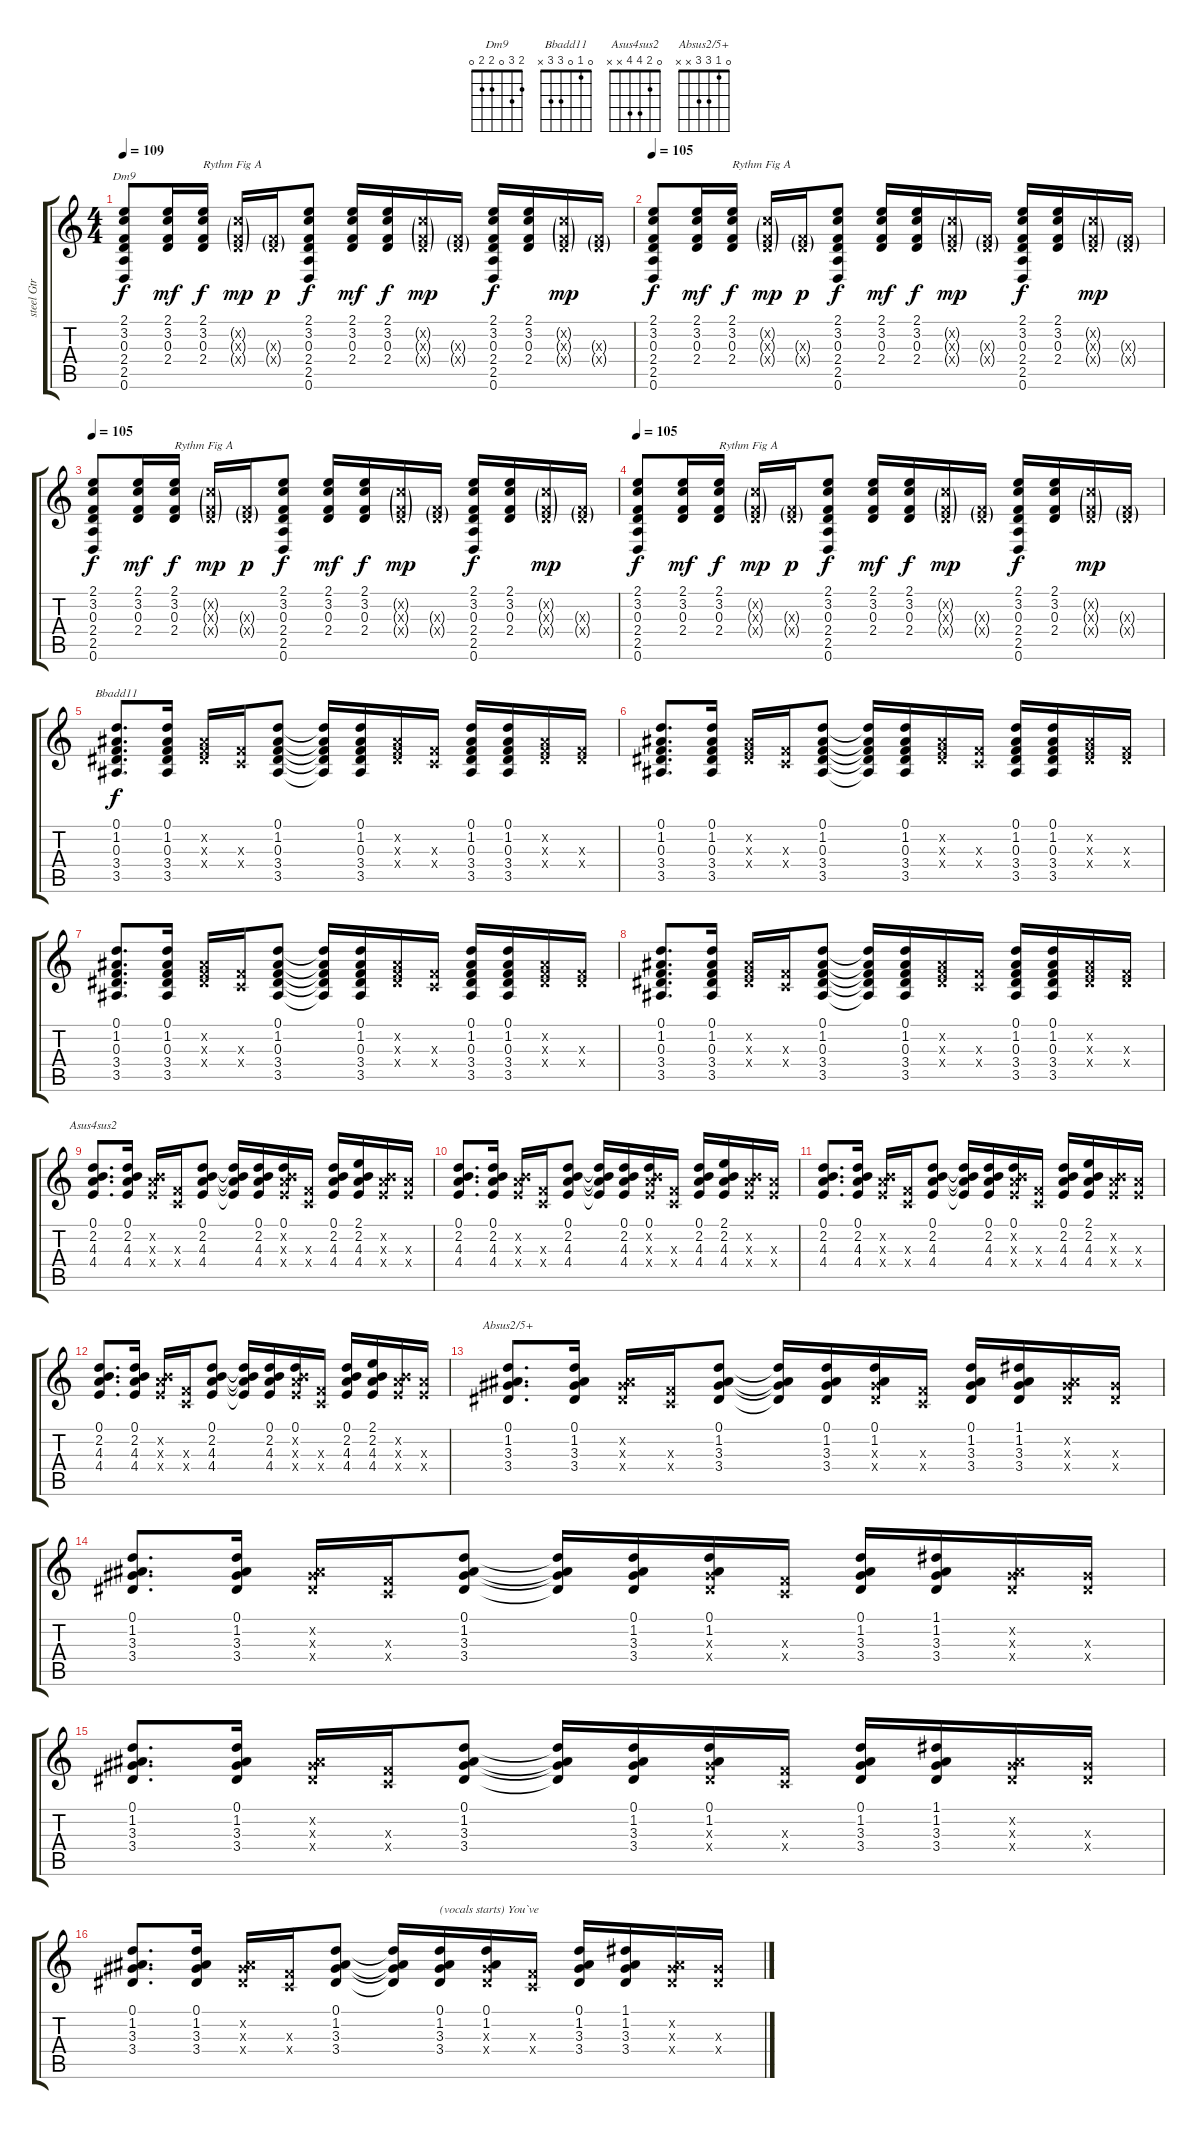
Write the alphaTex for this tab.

\track ("steel Gtr" "steel Gtr") {instrument acousticguitarsteel}
\staff {score tabs}
\tuning (D4 A3 F3 C3 G2 D2) {hide}
\chord ("Dm9" 2 3 0 2 2 0)
\chord ("Bbadd11" 0 1 0 3 3 x)
\chord ("Asus4sus2" 0 2 4 4 x x)
\chord ("Absus2/5+" 0 1 3 3 x x)
\ts (4 4)
\tempo 109
\tempo 105
\tempo 109
\clef g2
\ks c
(2.1 3.2 0.3 2.4 2.5 0.6).8{ch "Dm9" dy f volume 3 instrument acousticguitarsteel} (2.1 3.2 0.3 2.4).16{dy mf} (2.1 3.2 0.3 2.4).16{txt "Rythm Fig A" dy f} (3.2{g x} 0.3{g x} 2.4{g x}).16{dy mp} (0.3{g x} 2.4{g x}).16{dy p} (2.1 3.2 0.3 2.4 2.5 0.6).8{dy f} (2.1 3.2 0.3 2.4).16{dy mf} (2.1 3.2 0.3 2.4).16{dy f} (3.2{g x} 0.3{g x} 2.4{g x}).16{dy mp} (0.3{g x} 2.4{g x}).16 (2.1 3.2 0.3 2.4 2.5 0.6).16{dy f} (2.1 3.2 0.3 2.4).16 (3.2{g x} 0.3{g x} 2.4{g x}).16{dy mp} (0.3{g x} 2.4{g x}).16 |
\tempo 105
(2.1 3.2 0.3 2.4 2.5 0.6).8{dy f volume 5} (2.1 3.2 0.3 2.4).16{dy mf} (2.1 3.2 0.3 2.4).16{txt "Rythm Fig A" dy f} (3.2{g x} 0.3{g x} 2.4{g x}).16{dy mp} (0.3{g x} 2.4{g x}).16{dy p} (2.1 3.2 0.3 2.4 2.5 0.6).8{dy f} (2.1 3.2 0.3 2.4).16{dy mf} (2.1 3.2 0.3 2.4).16{dy f} (3.2{g x} 0.3{g x} 2.4{g x}).16{dy mp} (0.3{g x} 2.4{g x}).16 (2.1 3.2 0.3 2.4 2.5 0.6).16{dy f} (2.1 3.2 0.3 2.4).16 (3.2{g x} 0.3{g x} 2.4{g x}).16{dy mp} (0.3{g x} 2.4{g x}).16 |
\tempo 105
(2.1 3.2 0.3 2.4 2.5 0.6).8{dy f} (2.1 3.2 0.3 2.4).16{dy mf} (2.1 3.2 0.3 2.4).16{txt "Rythm Fig A" dy f} (3.2{g x} 0.3{g x} 2.4{g x}).16{dy mp} (0.3{g x} 2.4{g x}).16{dy p} (2.1 3.2 0.3 2.4 2.5 0.6).8{dy f} (2.1 3.2 0.3 2.4).16{dy mf} (2.1 3.2 0.3 2.4).16{dy f} (3.2{g x} 0.3{g x} 2.4{g x}).16{dy mp} (0.3{g x} 2.4{g x}).16 (2.1 3.2 0.3 2.4 2.5 0.6).16{dy f} (2.1 3.2 0.3 2.4).16 (3.2{g x} 0.3{g x} 2.4{g x}).16{dy mp} (0.3{g x} 2.4{g x}).16 |
\tempo 105
(2.1 3.2 0.3 2.4 2.5 0.6).8{dy f volume 7} (2.1 3.2 0.3 2.4).16{dy mf} (2.1 3.2 0.3 2.4).16{txt "Rythm Fig A" dy f} (3.2{g x} 0.3{g x} 2.4{g x}).16{dy mp} (0.3{g x} 2.4{g x}).16{dy p} (2.1 3.2 0.3 2.4 2.5 0.6).8{dy f} (2.1 3.2 0.3 2.4).16{dy mf} (2.1 3.2 0.3 2.4).16{dy f} (3.2{g x} 0.3{g x} 2.4{g x}).16{dy mp} (0.3{g x} 2.4{g x}).16 (2.1 3.2 0.3 2.4 2.5 0.6).16{dy f} (2.1 3.2 0.3 2.4).16 (3.2{g x} 0.3{g x} 2.4{g x}).16{dy mp} (0.3{g x} 2.4{g x}).16 |
(0.1 1.2 0.3 3.4 3.5).8{d ch "Bbadd11" dy f} (0.1 1.2 0.3 3.4 3.5).16 (1.2{x} 0.3{x} 3.4{x}).16 (0.3{x} 0.4{x}).16 (0.1 1.2 0.3 3.4 3.5).8 (0.1{t} 1.2{t} 0.3{t} 3.4{t} 3.5{t}).16 (0.1 1.2 0.3 3.4 3.5).16 (1.2{x} 0.3{x} 3.4{x}).16 (0.3{x} 0.4{x}).16 (0.1 1.2 0.3 3.4 3.5).16 (0.1 1.2 0.3 3.4 3.5).16 (1.2{x} 0.3{x} 3.4{x}).16 (0.3{x} 3.4{x}).16 |
(0.1 1.2 0.3 3.4 3.5).8{d} (0.1 1.2 0.3 3.4 3.5).16 (1.2{x} 0.3{x} 3.4{x}).16 (0.3{x} 0.4{x}).16 (0.1 1.2 0.3 3.4 3.5).8 (0.1{t} 1.2{t} 0.3{t} 3.4{t} 3.5{t}).16 (0.1 1.2 0.3 3.4 3.5).16 (1.2{x} 0.3{x} 3.4{x}).16 (0.3{x} 0.4{x}).16 (0.1 1.2 0.3 3.4 3.5).16 (0.1 1.2 0.3 3.4 3.5).16 (1.2{x} 0.3{x} 3.4{x}).16 (0.3{x} 3.4{x}).16 |
(0.1 1.2 0.3 3.4 3.5).8{d} (0.1 1.2 0.3 3.4 3.5).16 (1.2{x} 0.3{x} 3.4{x}).16 (0.3{x} 0.4{x}).16 (0.1 1.2 0.3 3.4 3.5).8 (0.1{t} 1.2{t} 0.3{t} 3.4{t} 3.5{t}).16 (0.1 1.2 0.3 3.4 3.5).16 (1.2{x} 0.3{x} 3.4{x}).16 (0.3{x} 0.4{x}).16 (0.1 1.2 0.3 3.4 3.5).16 (0.1 1.2 0.3 3.4 3.5).16 (1.2{x} 0.3{x} 3.4{x}).16 (0.3{x} 3.4{x}).16 |
(0.1 1.2 0.3 3.4 3.5).8{d} (0.1 1.2 0.3 3.4 3.5).16 (1.2{x} 0.3{x} 3.4{x}).16 (0.3{x} 0.4{x}).16 (0.1 1.2 0.3 3.4 3.5).8 (0.1{t} 1.2{t} 0.3{t} 3.4{t} 3.5{t}).16 (0.1 1.2 0.3 3.4 3.5).16 (1.2{x} 0.3{x} 3.4{x}).16 (0.3{x} 0.4{x}).16 (0.1 1.2 0.3 3.4 3.5).16 (0.1 1.2 0.3 3.4 3.5).16 (1.2{x} 0.3{x} 3.4{x}).16 (0.3{x} 3.4{x}).16 |
(0.1 2.2 4.3 4.4).8{d ch "Asus4sus2"} (0.1 2.2 4.3 4.4).16 (2.2{x} 4.3{x} 4.4{x}).16 (0.3{x} 0.4{x}).16 (0.1 2.2 4.3 4.4).8 (0.1{t} 2.2{t} 4.3{t} 4.4{t}).16 (0.1 2.2 4.3 4.4).16 (0.1 2.2{x} 4.3{x} 4.4{x}).16 (0.3{x} 0.4{x}).16 (0.1 2.2 4.3 4.4).16 (2.1 2.2 4.3 4.4).16 (2.2{x} 4.3{x} 4.4{x}).16 (4.3{x} 4.4{x}).16 |
(0.1 2.2 4.3 4.4).8{d} (0.1 2.2 4.3 4.4).16 (2.2{x} 4.3{x} 4.4{x}).16 (0.3{x} 0.4{x}).16 (0.1 2.2 4.3 4.4).8 (0.1{t} 2.2{t} 4.3{t} 4.4{t}).16 (0.1 2.2 4.3 4.4).16 (0.1 2.2{x} 4.3{x} 4.4{x}).16 (0.3{x} 0.4{x}).16 (0.1 2.2 4.3 4.4).16 (2.1 2.2 4.3 4.4).16 (2.2{x} 4.3{x} 4.4{x}).16 (4.3{x} 4.4{x}).16 |
(0.1 2.2 4.3 4.4).8{d} (0.1 2.2 4.3 4.4).16 (2.2{x} 4.3{x} 4.4{x}).16 (0.3{x} 0.4{x}).16 (0.1 2.2 4.3 4.4).8 (0.1{t} 2.2{t} 4.3{t} 4.4{t}).16 (0.1 2.2 4.3 4.4).16 (0.1 2.2{x} 4.3{x} 4.4{x}).16 (0.3{x} 0.4{x}).16 (0.1 2.2 4.3 4.4).16 (2.1 2.2 4.3 4.4).16 (2.2{x} 4.3{x} 4.4{x}).16 (4.3{x} 4.4{x}).16 |
(0.1 2.2 4.3 4.4).8{d} (0.1 2.2 4.3 4.4).16 (2.2{x} 4.3{x} 4.4{x}).16 (0.3{x} 0.4{x}).16 (0.1 2.2 4.3 4.4).8 (0.1{t} 2.2{t} 4.3{t} 4.4{t}).16 (0.1 2.2 4.3 4.4).16 (0.1 2.2{x} 4.3{x} 4.4{x}).16 (0.3{x} 0.4{x}).16 (0.1 2.2 4.3 4.4).16 (2.1 2.2 4.3 4.4).16 (2.2{x} 4.3{x} 4.4{x}).16 (4.3{x} 4.4{x}).16 |
(0.1 1.2 3.3 3.4).8{d ch "Absus2/5+"} (0.1 1.2 3.3 3.4).16 (1.2{x} 3.3{x} 3.4{x}).16 (0.3{x} 0.4{x}).16 (0.1 1.2 3.3 3.4).8 (0.1{t} 1.2{t} 3.3{t} 3.4{t}).16 (0.1 1.2 3.3 3.4).16 (0.1 1.2 3.3{x} 3.4{x}).16 (0.3{x} 0.4{x}).16 (0.1 1.2 3.3 3.4).16 (1.1 1.2 3.3 3.4).16 (1.2{x} 3.3{x} 3.4{x}).16 (3.3{x} 3.4{x}).16 |
(0.1 1.2 3.3 3.4).8{d} (0.1 1.2 3.3 3.4).16 (1.2{x} 3.3{x} 3.4{x}).16 (0.3{x} 0.4{x}).16 (0.1 1.2 3.3 3.4).8 (0.1{t} 1.2{t} 3.3{t} 3.4{t}).16 (0.1 1.2 3.3 3.4).16 (0.1 1.2 3.3{x} 3.4{x}).16 (0.3{x} 0.4{x}).16 (0.1 1.2 3.3 3.4).16 (1.1 1.2 3.3 3.4).16 (1.2{x} 3.3{x} 3.4{x}).16 (3.3{x} 3.4{x}).16 |
(0.1 1.2 3.3 3.4).8{d} (0.1 1.2 3.3 3.4).16 (1.2{x} 3.3{x} 3.4{x}).16 (0.3{x} 0.4{x}).16 (0.1 1.2 3.3 3.4).8 (0.1{t} 1.2{t} 3.3{t} 3.4{t}).16 (0.1 1.2 3.3 3.4).16 (0.1 1.2 3.3{x} 3.4{x}).16 (0.3{x} 0.4{x}).16 (0.1 1.2 3.3 3.4).16 (1.1 1.2 3.3 3.4).16 (1.2{x} 3.3{x} 3.4{x}).16 (3.3{x} 3.4{x}).16 |
(0.1 1.2 3.3 3.4).8{d} (0.1 1.2 3.3 3.4).16 (1.2{x} 3.3{x} 3.4{x}).16 (0.3{x} 0.4{x}).16 (0.1 1.2 3.3 3.4).8 (0.1{t} 1.2{t} 3.3{t} 3.4{t}).16 (0.1 1.2 3.3 3.4).16{txt "(vocals starts) You`ve"} (0.1 1.2 3.3{x} 3.4{x}).16 (0.3{x} 0.4{x}).16 (0.1 1.2 3.3 3.4).16 (1.1 1.2 3.3 3.4).16 (1.2{x} 3.3{x} 3.4{x}).16 (3.3{x} 3.4{x}).16
